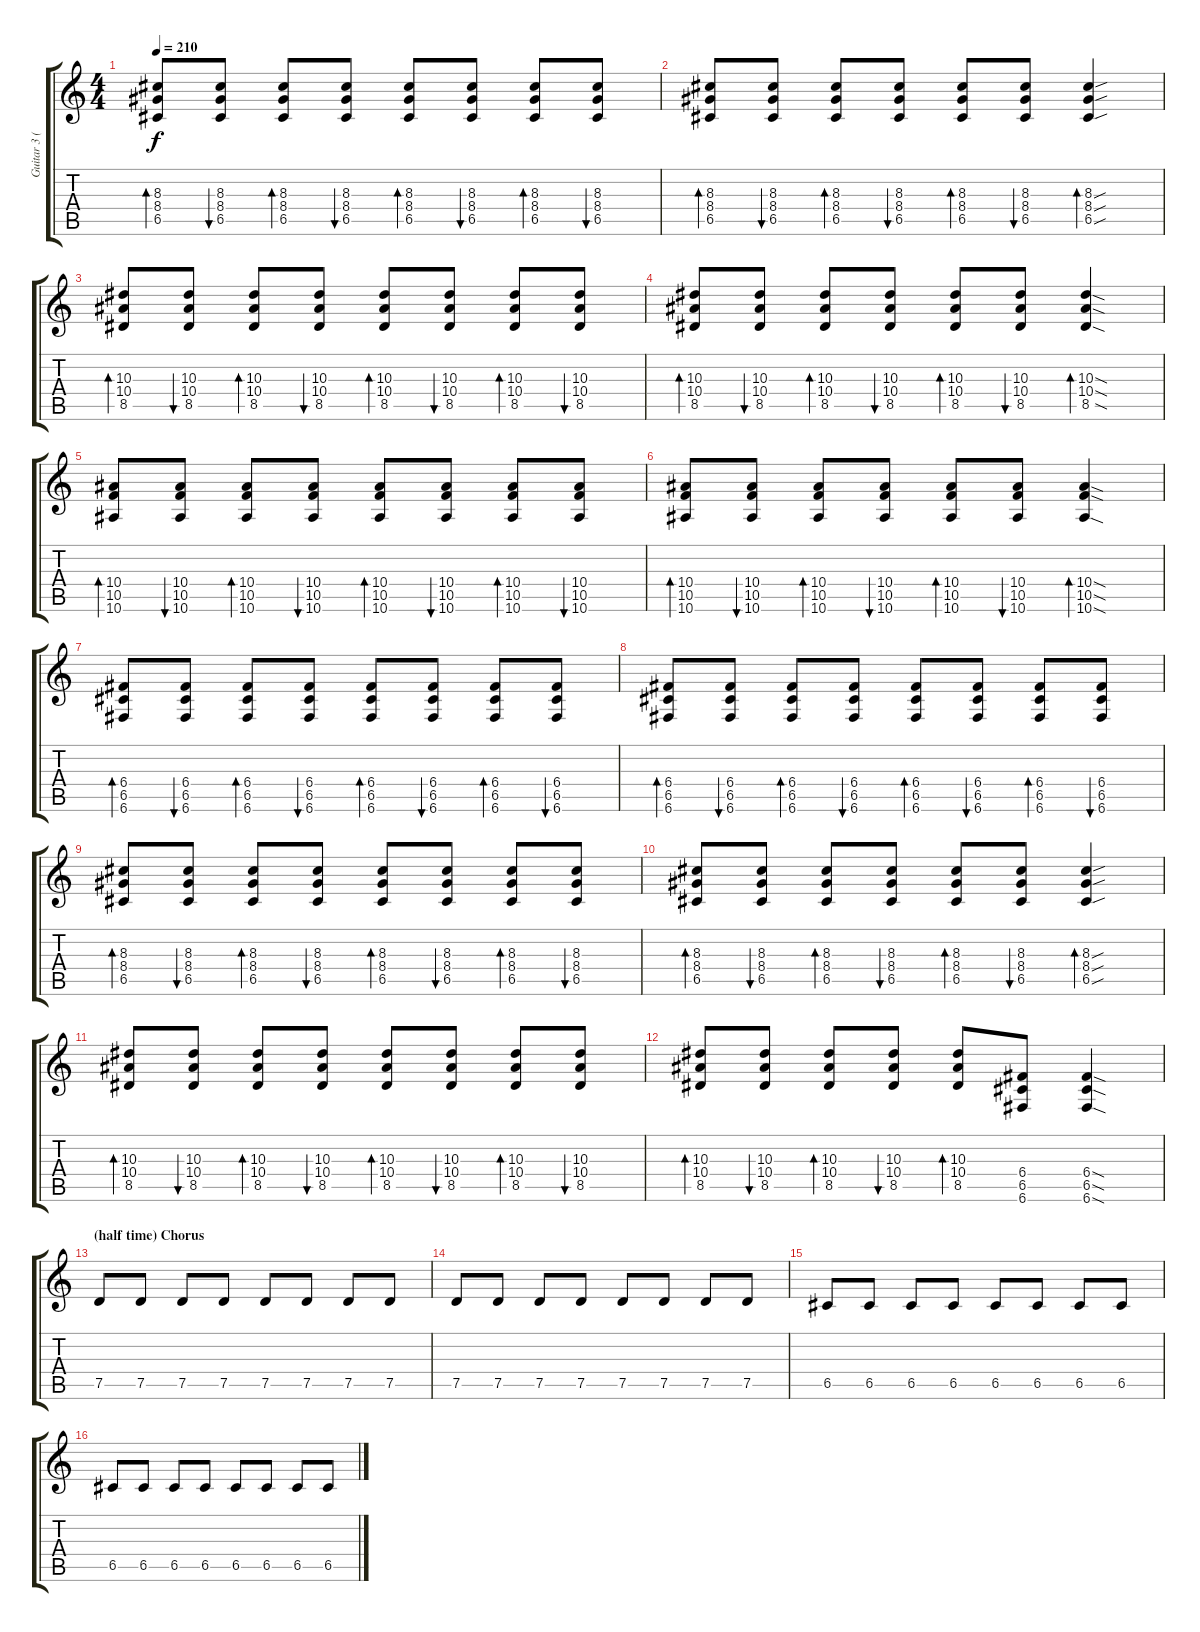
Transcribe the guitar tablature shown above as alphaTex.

\track ("Guitar 3 (overdrive)" "Guitar 3 (") {instrument overdrivenguitar}
\staff {score tabs}
\tuning (D4 A3 F3 C3 G2 C2) {hide}
\ts (4 4)
\tempo 210
\clef g2
\ks c
(8.3 8.4 6.5).8{bd 60 dy f} (8.3 8.4 6.5).8{bu 60} (8.3 8.4 6.5).8{bd 60} (8.3 8.4 6.5).8{bu 60} (8.3 8.4 6.5).8{bd 60} (8.3 8.4 6.5).8{bu 60} (8.3 8.4 6.5).8{bd 60} (8.3 8.4 6.5).8{bu 60} |
(8.3 8.4 6.5).8{bd 60} (8.3 8.4 6.5).8{bu 60} (8.3 8.4 6.5).8{bd 60} (8.3 8.4 6.5).8{bu 60} (8.3 8.4 6.5).8{bd 60} (8.3 8.4 6.5).8{bu 60} (8.3{sou} 8.4{sou} 6.5{sou}).4{bd 60} |
(10.3 10.4 8.5).8{bd 60} (10.3 10.4 8.5).8{bu 60} (10.3 10.4 8.5).8{bd 60} (10.3 10.4 8.5).8{bu 60} (10.3 10.4 8.5).8{bd 60} (10.3 10.4 8.5).8{bu 60} (10.3 10.4 8.5).8{bd 60} (10.3 10.4 8.5).8{bu 60} |
(10.3 10.4 8.5).8{bd 60} (10.3 10.4 8.5).8{bu 60} (10.3 10.4 8.5).8{bd 60} (10.3 10.4 8.5).8{bu 60} (10.3 10.4 8.5).8{bd 60} (10.3 10.4 8.5).8{bu 60} (10.3{sod} 10.4{sod} 8.5{sod}).4{bd 60} |
(10.4 10.5 10.6).8{bd 60} (10.4 10.5 10.6).8{bu 60} (10.4 10.5 10.6).8{bd 60} (10.4 10.5 10.6).8{bu 60} (10.4 10.5 10.6).8{bd 60} (10.4 10.5 10.6).8{bu 60} (10.4 10.5 10.6).8{bd 60} (10.4 10.5 10.6).8{bu 60} |
(10.4 10.5 10.6).8{bd 60} (10.4 10.5 10.6).8{bu 60} (10.4 10.5 10.6).8{bd 60} (10.4 10.5 10.6).8{bu 60} (10.4 10.5 10.6).8{bd 60} (10.4 10.5 10.6).8{bu 60} (10.4{sod} 10.5{sod} 10.6{sod}).4{bd 60} |
(6.4 6.5 6.6).8{bd 60} (6.4 6.5 6.6).8{bu 60} (6.4 6.5 6.6).8{bd 60} (6.4 6.5 6.6).8{bu 60} (6.4 6.5 6.6).8{bd 60} (6.4 6.5 6.6).8{bu 60} (6.4 6.5 6.6).8{bd 60} (6.4 6.5 6.6).8{bu 60} |
(6.4 6.5 6.6).8{bd 60} (6.4 6.5 6.6).8{bu 60} (6.4 6.5 6.6).8{bd 60} (6.4 6.5 6.6).8{bu 60} (6.4 6.5 6.6).8{bd 60} (6.4 6.5 6.6).8{bu 60} (6.4 6.5 6.6).8{bd 60} (6.4 6.5 6.6).8{bu 60} |
(8.3 8.4 6.5).8{bd 60} (8.3 8.4 6.5).8{bu 60} (8.3 8.4 6.5).8{bd 60} (8.3 8.4 6.5).8{bu 60} (8.3 8.4 6.5).8{bd 60} (8.3 8.4 6.5).8{bu 60} (8.3 8.4 6.5).8{bd 60} (8.3 8.4 6.5).8{bu 60} |
(8.3 8.4 6.5).8{bd 60} (8.3 8.4 6.5).8{bu 60} (8.3 8.4 6.5).8{bd 60} (8.3 8.4 6.5).8{bu 60} (8.3 8.4 6.5).8{bd 60} (8.3 8.4 6.5).8{bu 60} (8.3{sou} 8.4{sou} 6.5{sou}).4{bd 60} |
(10.3 10.4 8.5).8{bd 60} (10.3 10.4 8.5).8{bu 60} (10.3 10.4 8.5).8{bd 60} (10.3 10.4 8.5).8{bu 60} (10.3 10.4 8.5).8{bd 60} (10.3 10.4 8.5).8{bu 60} (10.3 10.4 8.5).8{bd 60} (10.3 10.4 8.5).8{bu 60} |
(10.3 10.4 8.5).8{bd 60} (10.3 10.4 8.5).8{bu 60} (10.3 10.4 8.5).8{bd 60} (10.3 10.4 8.5).8{bu 60} (10.3 10.4 8.5).8{bd 60} (6.4 6.5 6.6).8 (6.4{sod} 6.5{sod} 6.6{sod}).4 |
\section ("" "(half time) Chorus")
7.5.8 7.5.8 7.5.8 7.5.8 7.5.8 7.5.8 7.5.8 7.5.8 |
7.5.8 7.5.8 7.5.8 7.5.8 7.5.8 7.5.8 7.5.8 7.5.8 |
6.5.8 6.5.8 6.5.8 6.5.8 6.5.8 6.5.8 6.5.8 6.5.8 |
6.5.8 6.5.8 6.5.8 6.5.8 6.5.8 6.5.8 6.5.8 6.5.8
